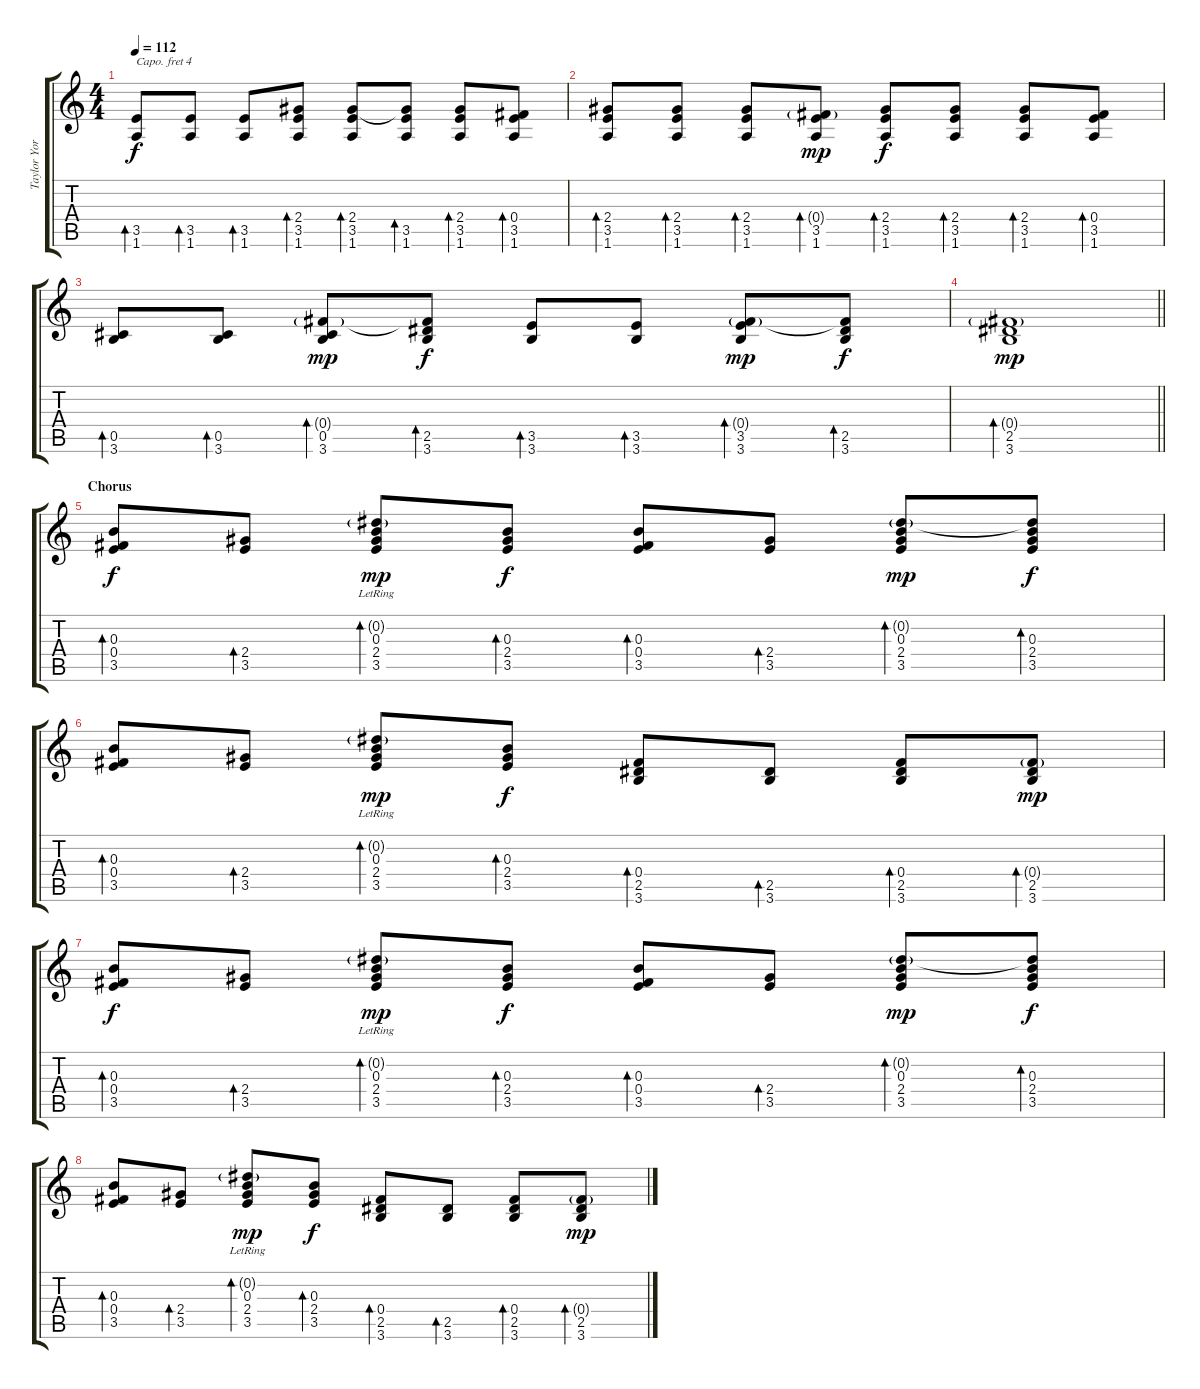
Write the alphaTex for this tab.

\track ("Taylor York [Acoustic Guitar]" "Taylor Yor") {instrument acousticguitarsteel}
\staff {score tabs}
\capo 4
\tuning (E4 B3 G3 D3 A2 E2) {hide}
\ts (4 4)
\tempo 112
\clef g2
\ks c
(3.5 1.6).8{bd 60 dy f} (3.5 1.6).8{bd 60} (3.5 1.6).8{bd 60} (2.4 3.5 1.6).8{bd 60} (2.4 3.5 1.6).8{bd 60} (2.4{t} 3.5 1.6).8{bd 60} (2.4 3.5 1.6).8{bd 60} (0.4 3.5 1.6).8{bd 60} |
(2.4 3.5 1.6).8{bd 60} (2.4 3.5 1.6).8{bd 60} (2.4 3.5 1.6).8{bd 60} (0.4{g} 3.5 1.6).8{bd 60 dy mp} (2.4 3.5 1.6).8{bd 60 dy f} (2.4 3.5 1.6).8{bd 60} (2.4 3.5 1.6).8{bd 60} (0.4 3.5 1.6).8{bd 60} |
(0.5 3.6).8{bd 60} (0.5 3.6).8{bd 60} (0.4{g} 0.5 3.6).8{bd 60 dy mp} (0.4{t} 2.5 3.6).8{bd 60 dy f} (3.5 3.6).8{bd 60} (3.5 3.6).8{bd 60} (0.4{g} 3.5 3.6).8{bd 60 dy mp} (0.4{t} 2.5 3.6).8{bd 60 dy f} |
\barLineRight lightlight
(0.4{g} 2.5 3.6).1{bd 60 dy mp} |
\section ("" "Chorus")
(0.3 0.4 3.5).8{bd 30 dy f} (2.4 3.5).8{bd 30} (0.2{g lr} 0.3 2.4 3.5).8{bd 30 dy mp} (0.3 2.4 3.5).8{bd 30 dy f} (0.3 0.4 3.5).8{bd 30} (2.4 3.5).8{bd 30} (0.2{g} 0.3 2.4 3.5).8{bd 30 dy mp} (0.2{t} 0.3 2.4 3.5).8{bd 30 dy f} |
(0.3 0.4 3.5).8{bd 30} (2.4 3.5).8{bd 30} (0.2{g lr} 0.3 2.4 3.5).8{bd 30 dy mp} (0.3 2.4 3.5).8{bd 30 dy f} (0.4 2.5 3.6).8{bd 30} (2.5 3.6).8{bd 30} (0.4 2.5 3.6).8{bd 30} (0.4{g} 2.5 3.6).8{bd 30 dy mp} |
(0.3 0.4 3.5).8{bd 30 dy f} (2.4 3.5).8{bd 30} (0.2{g lr} 0.3 2.4 3.5).8{bd 30 dy mp} (0.3 2.4 3.5).8{bd 30 dy f} (0.3 0.4 3.5).8{bd 30} (2.4 3.5).8{bd 30} (0.2{g} 0.3 2.4 3.5).8{bd 30 dy mp} (0.2{t} 0.3 2.4 3.5).8{bd 30 dy f} |
(0.3 0.4 3.5).8{bd 30} (2.4 3.5).8{bd 30} (0.2{g lr} 0.3 2.4 3.5).8{bd 30 dy mp} (0.3 2.4 3.5).8{bd 30 dy f} (0.4 2.5 3.6).8{bd 30} (2.5 3.6).8{bd 30} (0.4 2.5 3.6).8{bd 30} (0.4{g} 2.5 3.6).8{bd 30 dy mp}
